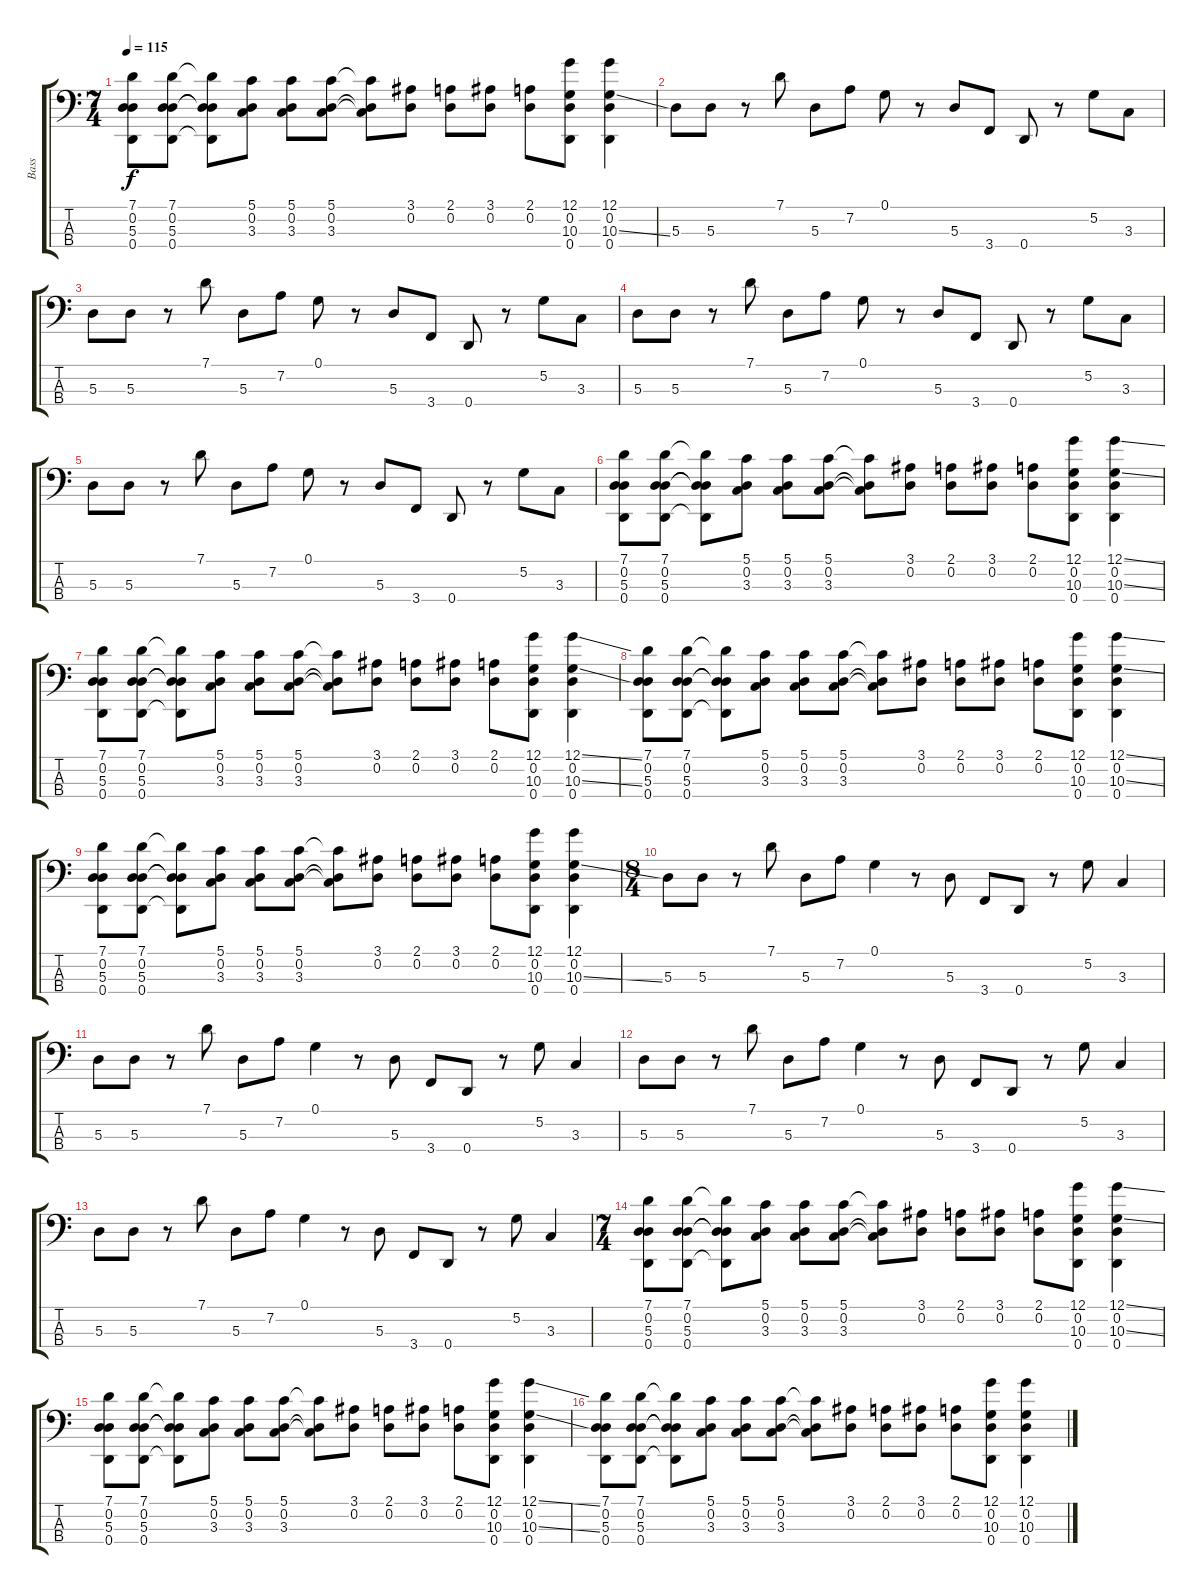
\track ("Bass" "Bass") {instrument slapbass2}
\staff {score tabs}
\tuning (G2 D2 A1 D1) {hide}
\ts (7 4)
\tempo 115
\clef f4
\ks c
(7.1 0.2 5.3 0.4).8{dy f} (7.1 0.2 5.3 0.4).8 (7.1{t} 0.2{t} 5.3{t} 0.4{t}).8 (5.1 0.2 3.3).8 (5.1 0.2 3.3).8 (5.1 0.2 3.3).8 (5.1{t} 0.2{t} 3.3{t}).8 (3.1 0.2).8 (2.1 0.2).8 (3.1 0.2).8 (2.1 0.2).8 (12.1 0.2 10.3 0.4).8 (12.1 0.2 10.3{ss} 0.4).4 |
5.3.8 5.3.8 r.8 7.1.8 5.3.8 7.2.8 0.1.8 r.8 5.3.8 3.4.8 0.4.8 r.8 5.2.8 3.3.8 |
5.3.8 5.3.8 r.8 7.1.8 5.3.8 7.2.8 0.1.8 r.8 5.3.8 3.4.8 0.4.8 r.8 5.2.8 3.3.8 |
5.3.8 5.3.8 r.8 7.1.8 5.3.8 7.2.8 0.1.8 r.8 5.3.8 3.4.8 0.4.8 r.8 5.2.8 3.3.8 |
5.3.8 5.3.8 r.8 7.1.8 5.3.8 7.2.8 0.1.8 r.8 5.3.8 3.4.8 0.4.8 r.8 5.2.8 3.3.8 |
(7.1 0.2 5.3 0.4).8 (7.1 0.2 5.3 0.4).8 (7.1{t} 0.2{t} 5.3{t} 0.4{t}).8 (5.1 0.2 3.3).8 (5.1 0.2 3.3).8 (5.1 0.2 3.3).8 (5.1{t} 0.2{t} 3.3{t}).8 (3.1 0.2).8 (2.1 0.2).8 (3.1 0.2).8 (2.1 0.2).8 (12.1 0.2 10.3 0.4).8 (12.1{ss} 0.2 10.3{ss} 0.4).4 |
(7.1 0.2 5.3 0.4).8 (7.1 0.2 5.3 0.4).8 (7.1{t} 0.2{t} 5.3{t} 0.4{t}).8 (5.1 0.2 3.3).8 (5.1 0.2 3.3).8 (5.1 0.2 3.3).8 (5.1{t} 0.2{t} 3.3{t}).8 (3.1 0.2).8 (2.1 0.2).8 (3.1 0.2).8 (2.1 0.2).8 (12.1 0.2 10.3 0.4).8 (12.1{ss} 0.2 10.3{ss} 0.4).4 |
(7.1 0.2 5.3 0.4).8 (7.1 0.2 5.3 0.4).8 (7.1{t} 0.2{t} 5.3{t} 0.4{t}).8 (5.1 0.2 3.3).8 (5.1 0.2 3.3).8 (5.1 0.2 3.3).8 (5.1{t} 0.2{t} 3.3{t}).8 (3.1 0.2).8 (2.1 0.2).8 (3.1 0.2).8 (2.1 0.2).8 (12.1 0.2 10.3 0.4).8 (12.1{ss} 0.2 10.3{ss} 0.4).4 |
(7.1 0.2 5.3 0.4).8 (7.1 0.2 5.3 0.4).8 (7.1{t} 0.2{t} 5.3{t} 0.4{t}).8 (5.1 0.2 3.3).8 (5.1 0.2 3.3).8 (5.1 0.2 3.3).8 (5.1{t} 0.2{t} 3.3{t}).8 (3.1 0.2).8 (2.1 0.2).8 (3.1 0.2).8 (2.1 0.2).8 (12.1 0.2 10.3 0.4).8 (12.1 0.2 10.3{ss} 0.4).4 |
\ts (8 4)
5.3.8 5.3.8 r.8 7.1.8 5.3.8 7.2.8 0.1.4 r.8 5.3.8 3.4.8 0.4.8 r.8 5.2.8 3.3.4 |
5.3.8 5.3.8 r.8 7.1.8 5.3.8 7.2.8 0.1.4 r.8 5.3.8 3.4.8 0.4.8 r.8 5.2.8 3.3.4 |
5.3.8 5.3.8 r.8 7.1.8 5.3.8 7.2.8 0.1.4 r.8 5.3.8 3.4.8 0.4.8 r.8 5.2.8 3.3.4 |
5.3.8 5.3.8 r.8 7.1.8 5.3.8 7.2.8 0.1.4 r.8 5.3.8 3.4.8 0.4.8 r.8 5.2.8 3.3.4 |
\ts (7 4)
(7.1 0.2 5.3 0.4).8 (7.1 0.2 5.3 0.4).8 (7.1{t} 0.2{t} 5.3{t} 0.4{t}).8 (5.1 0.2 3.3).8 (5.1 0.2 3.3).8 (5.1 0.2 3.3).8 (5.1{t} 0.2{t} 3.3{t}).8 (3.1 0.2).8 (2.1 0.2).8 (3.1 0.2).8 (2.1 0.2).8 (12.1 0.2 10.3 0.4).8 (12.1{ss} 0.2 10.3{ss} 0.4).4 |
(7.1 0.2 5.3 0.4).8 (7.1 0.2 5.3 0.4).8 (7.1{t} 0.2{t} 5.3{t} 0.4{t}).8 (5.1 0.2 3.3).8 (5.1 0.2 3.3).8 (5.1 0.2 3.3).8 (5.1{t} 0.2{t} 3.3{t}).8 (3.1 0.2).8 (2.1 0.2).8 (3.1 0.2).8 (2.1 0.2).8 (12.1 0.2 10.3 0.4).8 (12.1{ss} 0.2 10.3{ss} 0.4).4 |
(7.1 0.2 5.3 0.4).8 (7.1 0.2 5.3 0.4).8 (7.1{t} 0.2{t} 5.3{t} 0.4{t}).8 (5.1 0.2 3.3).8 (5.1 0.2 3.3).8 (5.1 0.2 3.3).8 (5.1{t} 0.2{t} 3.3{t}).8 (3.1 0.2).8 (2.1 0.2).8 (3.1 0.2).8 (2.1 0.2).8 (12.1 0.2 10.3 0.4).8 (12.1{ss} 0.2 10.3{ss} 0.4).4
